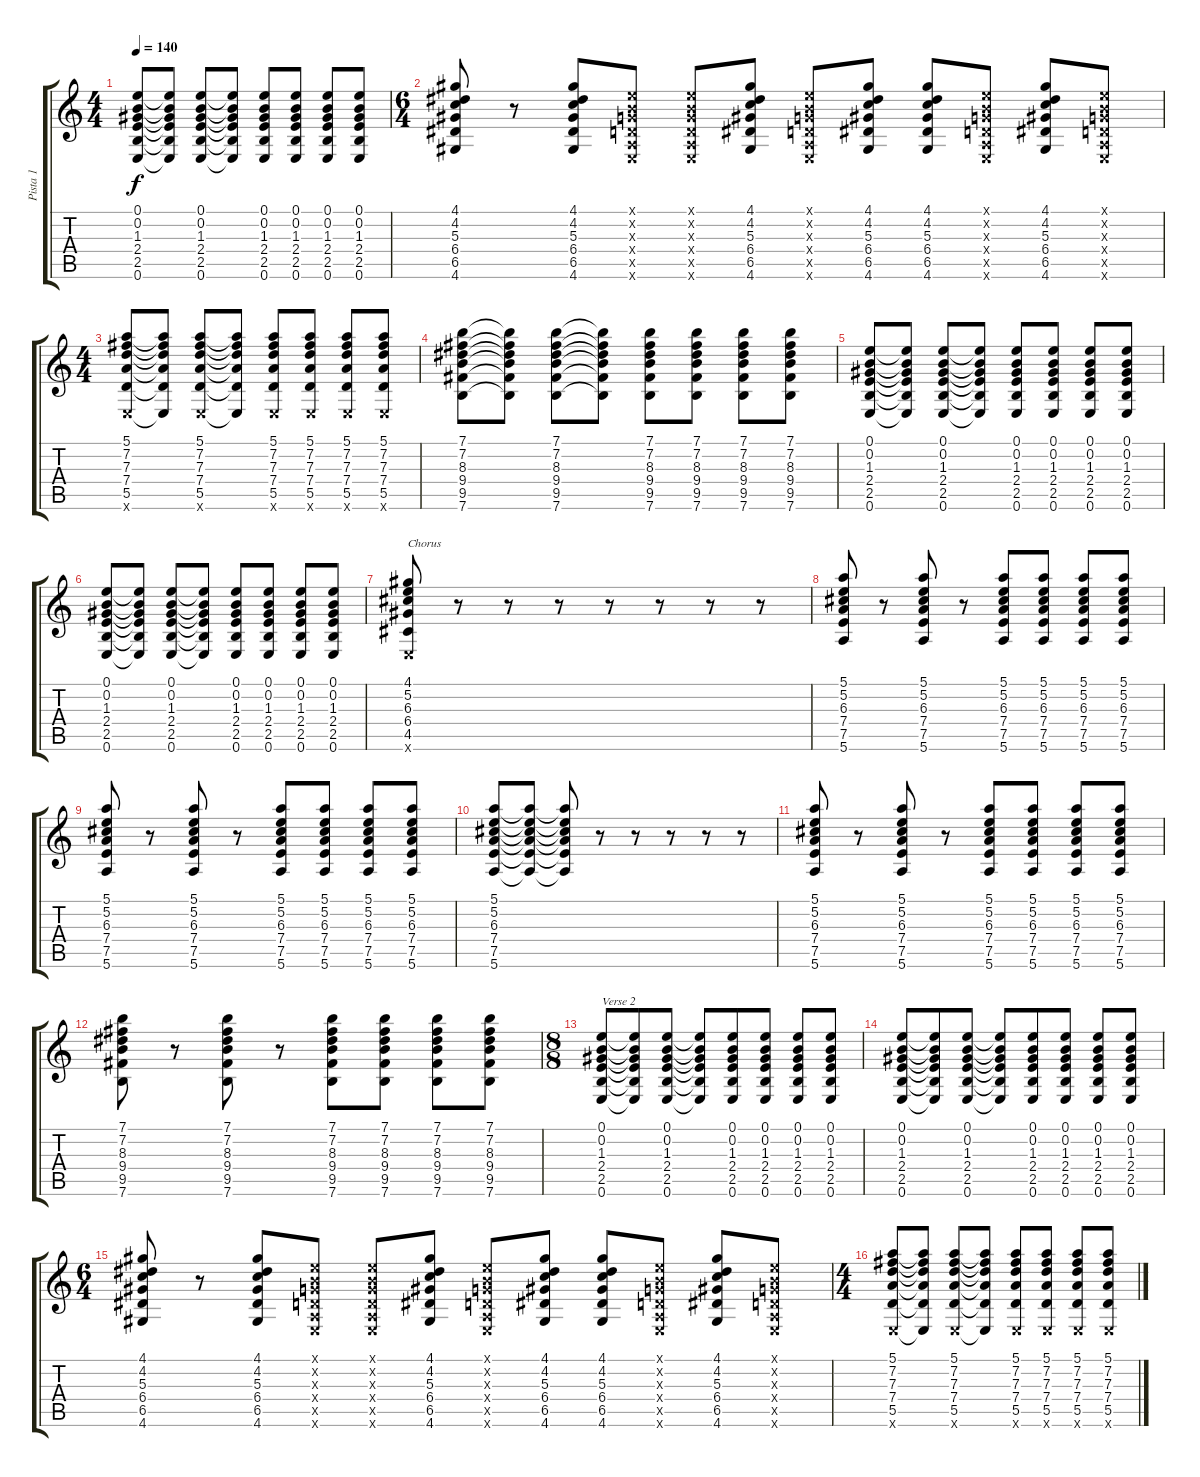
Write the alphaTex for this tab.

\track ("Pista 1" "Pista 1") {instrument overdrivenguitar}
\staff {score tabs}
\tuning (E4 B3 G3 D3 A2 E2) {hide}
\ts (4 4)
\tempo 140
\clef g2
\ks c
(0.1 0.2 1.3 2.4 2.5 0.6).8{dy f} (0.1{t} 0.2{t} 1.3{t} 2.4{t} 2.5{t} 0.6{t}).8 (0.1 0.2 1.3 2.4 2.5 0.6).8 (0.1{t} 0.2{t} 1.3{t} 2.4{t} 2.5{t} 0.6{t}).8 (0.1 0.2 1.3 2.4 2.5 0.6).8 (0.1 0.2 1.3 2.4 2.5 0.6).8 (0.1 0.2 1.3 2.4 2.5 0.6).8 (0.1 0.2 1.3 2.4 2.5 0.6).8 |
\ts (6 4)
(4.1 4.2 5.3 6.4 6.5 4.6).8 r.8 (4.1 4.2 5.3 6.4 6.5 4.6).8 (0.1{x} 0.2{x} 0.3{x} 0.4{x} 0.5{x} 0.6{x}).8 (0.1{x} 0.2{x} 0.3{x} 0.4{x} 0.5{x} 0.6{x}).8 (4.1 4.2 5.3 6.4 6.5 4.6).8 (0.1{x} 0.2{x} 0.3{x} 0.4{x} 0.5{x} 0.6{x}).8 (4.1 4.2 5.3 6.4 6.5 4.6).8 (4.1 4.2 5.3 6.4 6.5 4.6).8 (0.1{x} 0.2{x} 0.3{x} 0.4{x} 0.5{x} 0.6{x}).8 (4.1 4.2 5.3 6.4 6.5 4.6).8 (0.1{x} 0.2{x} 0.3{x} 0.4{x} 0.5{x} 0.6{x}).8 |
\ts (4 4)
(5.1 7.2 7.3 7.4 5.5 0.6{x}).8 (5.1{t} 7.2{t} 7.3{t} 7.4{t} 5.5{t} 0.6{t}).8 (5.1 7.2 7.3 7.4 5.5 0.6{x}).8 (5.1{t} 7.2{t} 7.3{t} 7.4{t} 5.5{t} 0.6{t}).8 (5.1 7.2 7.3 7.4 5.5 0.6{x}).8 (5.1 7.2 7.3 7.4 5.5 0.6{x}).8 (5.1 7.2 7.3 7.4 5.5 0.6{x}).8 (5.1 7.2 7.3 7.4 5.5 0.6{x}).8 |
(7.1 7.2 8.3 9.4 9.5 7.6).8 (7.1{t} 7.2{t} 8.3{t} 9.4{t} 9.5{t} 7.6{t}).8 (7.1 7.2 8.3 9.4 9.5 7.6).8 (7.1{t} 7.2{t} 8.3{t} 9.4{t} 9.5{t} 7.6{t}).8 (7.1 7.2 8.3 9.4 9.5 7.6).8 (7.1 7.2 8.3 9.4 9.5 7.6).8 (7.1 7.2 8.3 9.4 9.5 7.6).8 (7.1 7.2 8.3 9.4 9.5 7.6).8 |
(0.1 0.2 1.3 2.4 2.5 0.6).8 (0.1{t} 0.2{t} 1.3{t} 2.4{t} 2.5{t} 0.6{t}).8 (0.1 0.2 1.3 2.4 2.5 0.6).8 (0.1{t} 0.2{t} 1.3{t} 2.4{t} 2.5{t} 0.6{t}).8 (0.1 0.2 1.3 2.4 2.5 0.6).8 (0.1 0.2 1.3 2.4 2.5 0.6).8 (0.1 0.2 1.3 2.4 2.5 0.6).8 (0.1 0.2 1.3 2.4 2.5 0.6).8 |
(0.1 0.2 1.3 2.4 2.5 0.6).8 (0.1{t} 0.2{t} 1.3{t} 2.4{t} 2.5{t} 0.6{t}).8 (0.1 0.2 1.3 2.4 2.5 0.6).8 (0.1{t} 0.2{t} 1.3{t} 2.4{t} 2.5{t} 0.6{t}).8 (0.1 0.2 1.3 2.4 2.5 0.6).8 (0.1 0.2 1.3 2.4 2.5 0.6).8 (0.1 0.2 1.3 2.4 2.5 0.6).8 (0.1 0.2 1.3 2.4 2.5 0.6).8 |
(4.1 5.2 6.3 6.4 4.5 0.6{x}).8{txt "Chorus"} r.8 r.8 r.8 r.8 r.8 r.8 r.8 |
(5.1 5.2 6.3 7.4 7.5 5.6).8 r.8 (5.1 5.2 6.3 7.4 7.5 5.6).8 r.8 (5.1 5.2 6.3 7.4 7.5 5.6).8 (5.1 5.2 6.3 7.4 7.5 5.6).8 (5.1 5.2 6.3 7.4 7.5 5.6).8 (5.1 5.2 6.3 7.4 7.5 5.6).8 |
(5.1 5.2 6.3 7.4 7.5 5.6).8 r.8 (5.1 5.2 6.3 7.4 7.5 5.6).8 r.8 (5.1 5.2 6.3 7.4 7.5 5.6).8 (5.1 5.2 6.3 7.4 7.5 5.6).8 (5.1 5.2 6.3 7.4 7.5 5.6).8 (5.1 5.2 6.3 7.4 7.5 5.6).8 |
(5.1 5.2 6.3 7.4 7.5 5.6).8 (5.1{t} 5.2{t} 6.3{t} 7.4{t} 7.5{t} 5.6{t}).8 (5.1{t} 5.2{t} 6.3{t} 7.4{t} 7.5{t} 5.6{t}).8 r.8 r.8 r.8 r.8 r.8 |
(5.1 5.2 6.3 7.4 7.5 5.6).8 r.8 (5.1 5.2 6.3 7.4 7.5 5.6).8 r.8 (5.1 5.2 6.3 7.4 7.5 5.6).8 (5.1 5.2 6.3 7.4 7.5 5.6).8 (5.1 5.2 6.3 7.4 7.5 5.6).8 (5.1 5.2 6.3 7.4 7.5 5.6).8 |
(7.1 7.2 8.3 9.4 9.5 7.6).8 r.8 (7.1 7.2 8.3 9.4 9.5 7.6).8 r.8 (7.1 7.2 8.3 9.4 9.5 7.6).8 (7.1 7.2 8.3 9.4 9.5 7.6).8 (7.1 7.2 8.3 9.4 9.5 7.6).8 (7.1 7.2 8.3 9.4 9.5 7.6).8 |
\ts (8 8)
(0.1 0.2 1.3 2.4 2.5 0.6).8{txt "Verse 2"} (0.1{t} 0.2{t} 1.3{t} 2.4{t} 2.5{t} 0.6{t}).8 (0.1 0.2 1.3 2.4 2.5 0.6).8 (0.1{t} 0.2{t} 1.3{t} 2.4{t} 2.5{t} 0.6{t}).8 (0.1 0.2 1.3 2.4 2.5 0.6).8 (0.1 0.2 1.3 2.4 2.5 0.6).8 (0.1 0.2 1.3 2.4 2.5 0.6).8 (0.1 0.2 1.3 2.4 2.5 0.6).8 |
(0.1 0.2 1.3 2.4 2.5 0.6).8 (0.1{t} 0.2{t} 1.3{t} 2.4{t} 2.5{t} 0.6{t}).8 (0.1 0.2 1.3 2.4 2.5 0.6).8 (0.1{t} 0.2{t} 1.3{t} 2.4{t} 2.5{t} 0.6{t}).8 (0.1 0.2 1.3 2.4 2.5 0.6).8 (0.1 0.2 1.3 2.4 2.5 0.6).8 (0.1 0.2 1.3 2.4 2.5 0.6).8 (0.1 0.2 1.3 2.4 2.5 0.6).8 |
\ts (6 4)
(4.1 4.2 5.3 6.4 6.5 4.6).8 r.8 (4.1 4.2 5.3 6.4 6.5 4.6).8 (0.1{x} 0.2{x} 0.3{x} 0.4{x} 0.5{x} 0.6{x}).8 (0.1{x} 0.2{x} 0.3{x} 0.4{x} 0.5{x} 0.6{x}).8 (4.1 4.2 5.3 6.4 6.5 4.6).8 (0.1{x} 0.2{x} 0.3{x} 0.4{x} 0.5{x} 0.6{x}).8 (4.1 4.2 5.3 6.4 6.5 4.6).8 (4.1 4.2 5.3 6.4 6.5 4.6).8 (0.1{x} 0.2{x} 0.3{x} 0.4{x} 0.5{x} 0.6{x}).8 (4.1 4.2 5.3 6.4 6.5 4.6).8 (0.1{x} 0.2{x} 0.3{x} 0.4{x} 0.5{x} 0.6{x}).8 |
\ts (4 4)
(5.1 7.2 7.3 7.4 5.5 0.6{x}).8 (5.1{t} 7.2{t} 7.3{t} 7.4{t} 5.5{t} 0.6{t}).8 (5.1 7.2 7.3 7.4 5.5 0.6{x}).8 (5.1{t} 7.2{t} 7.3{t} 7.4{t} 5.5{t} 0.6{t}).8 (5.1 7.2 7.3 7.4 5.5 0.6{x}).8 (5.1 7.2 7.3 7.4 5.5 0.6{x}).8 (5.1 7.2 7.3 7.4 5.5 0.6{x}).8 (5.1 7.2 7.3 7.4 5.5 0.6{x}).8
